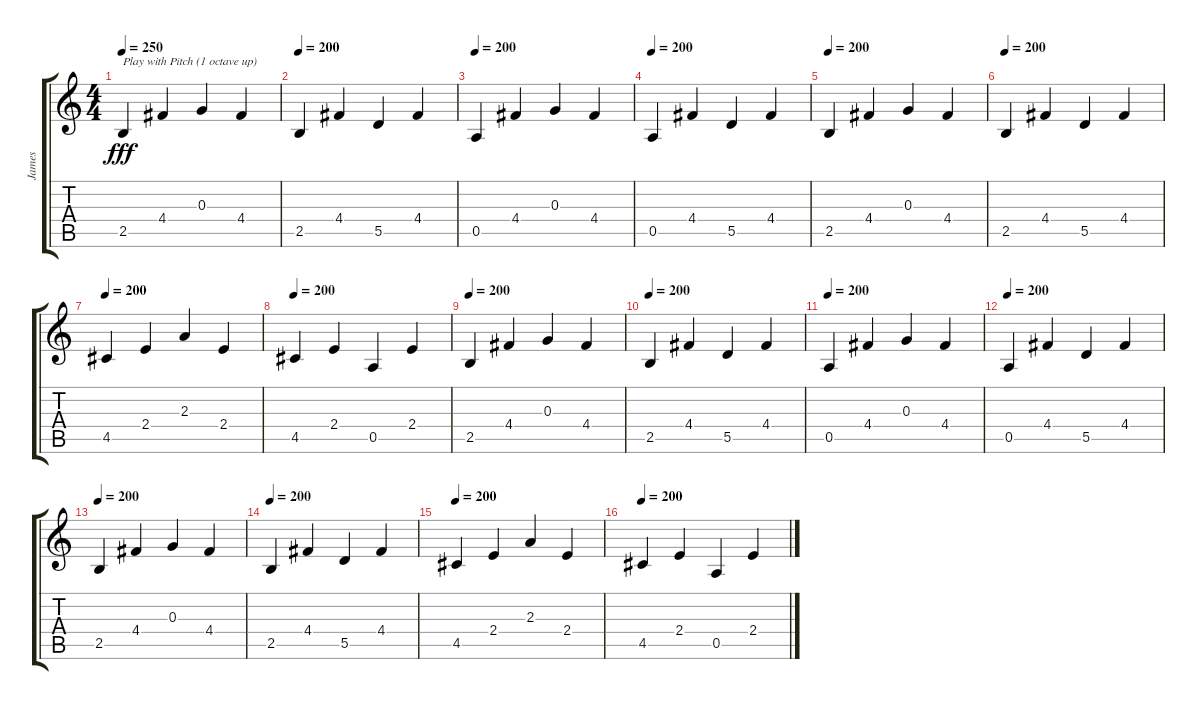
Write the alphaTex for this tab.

\track ("James" "James") {instrument acousticguitarnylon}
\staff {score tabs}
\tuning (E4 B3 G3 D3 A2 E2) {hide}
\ts (4 4)
\tempo 250
\tempo 200
\tempo 250
\clef g2
\ks c
2.5.4{txt "Play with Pitch (1 octave up)" dy fff instrument acousticguitarnylon} 4.4.4 0.3.4 4.4.4 |
\tempo 200
2.5.4 4.4.4 5.5.4 4.4.4 |
\tempo 200
0.5.4 4.4.4 0.3.4 4.4.4 |
\tempo 200
0.5.4 4.4.4 5.5.4 4.4.4 |
\tempo 200
2.5.4 4.4.4 0.3.4 4.4.4 |
\tempo 200
2.5.4 4.4.4 5.5.4 4.4.4 |
\tempo 200
4.5.4 2.4.4 2.3.4 2.4.4 |
\tempo 200
4.5.4 2.4.4 0.5.4 2.4.4 |
\tempo 200
2.5.4 4.4.4 0.3.4 4.4.4 |
\tempo 200
2.5.4 4.4.4 5.5.4 4.4.4 |
\tempo 200
0.5.4 4.4.4 0.3.4 4.4.4 |
\tempo 200
0.5.4 4.4.4 5.5.4 4.4.4 |
\tempo 200
2.5.4 4.4.4 0.3.4 4.4.4 |
\tempo 200
2.5.4 4.4.4 5.5.4 4.4.4 |
\tempo 200
4.5.4 2.4.4 2.3.4 2.4.4 |
\tempo 200
4.5.4 2.4.4 0.5.4 2.4.4
